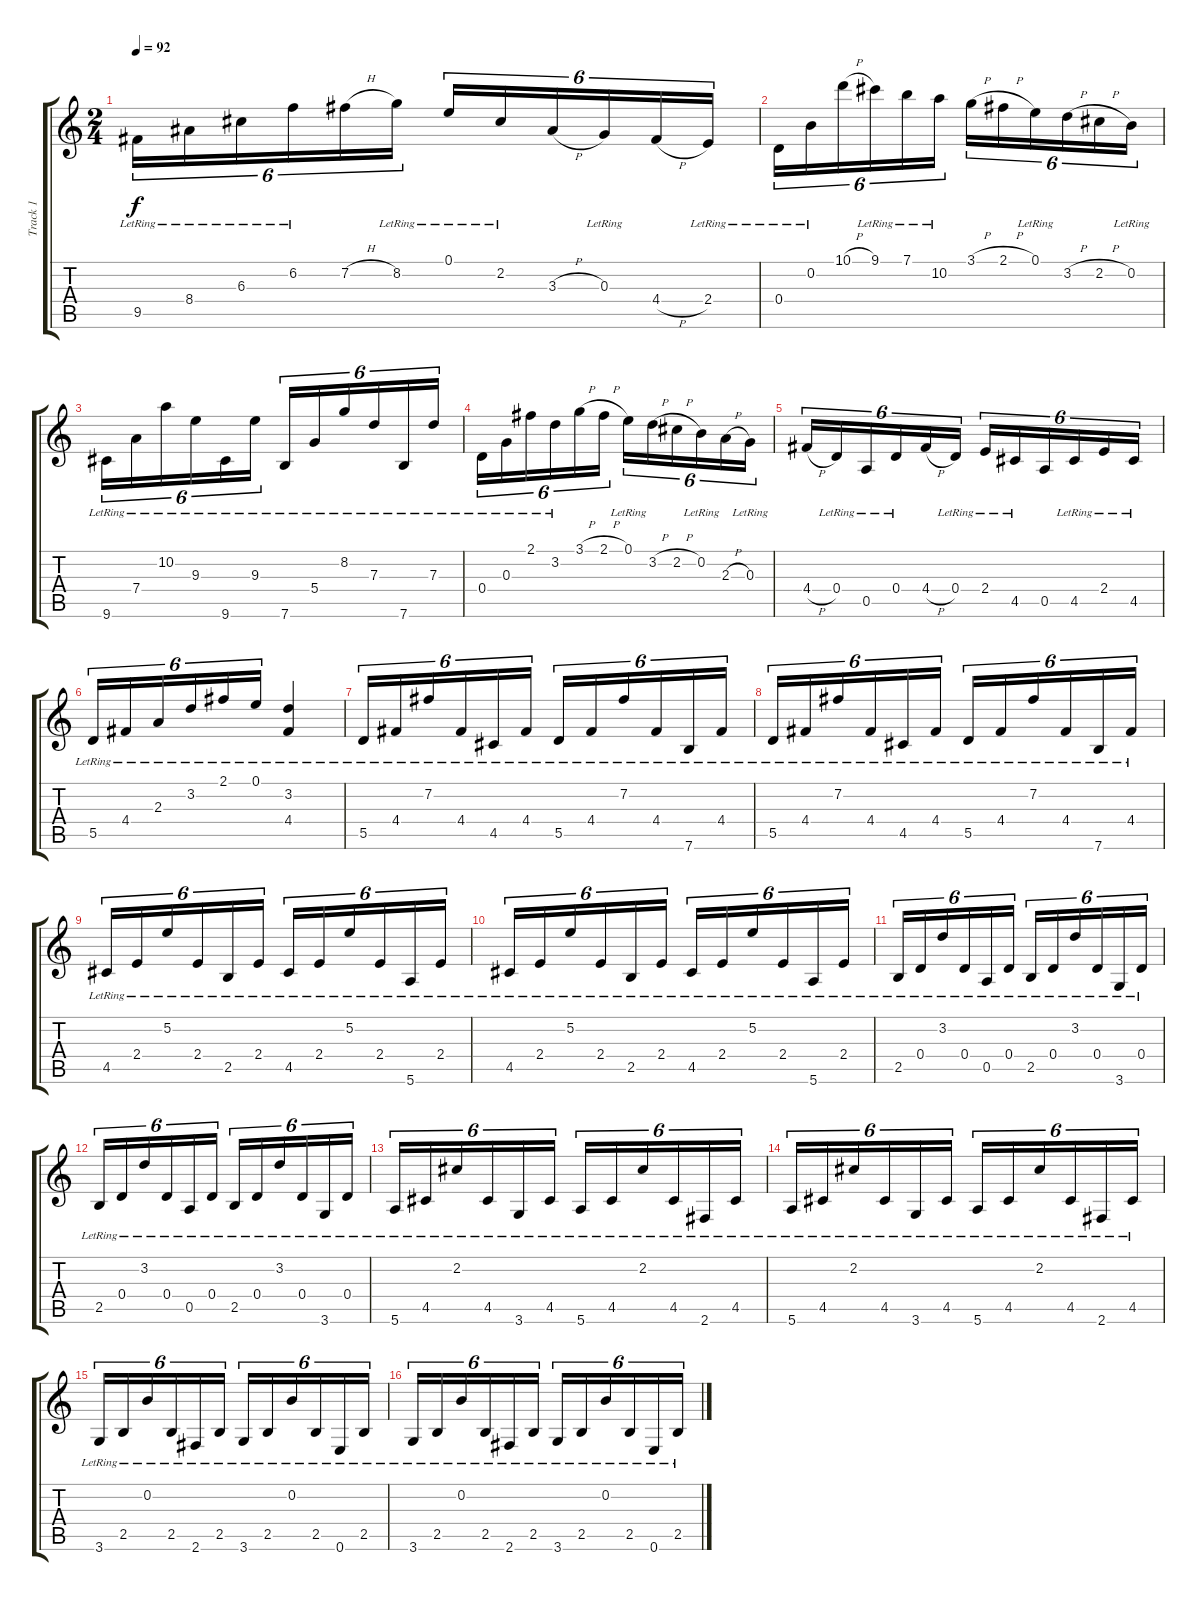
\track ("Track 1" "Track 1") {instrument acousticguitarnylon}
\staff {score tabs}
\tuning (E4 B3 G3 D3 A2 E2) {hide}
\ts (2 4)
\tempo 92
\clef g2
\ks c
9.5{lr}.16{tu (6 4) dy f} 8.4{lr}.16{tu (6 4)} 6.3{lr}.16{tu (6 4)} 6.2{lr}.16{tu (6 4)} 7.2{h}.16{tu (6 4)} 8.2{lr}.16{tu (6 4)} 0.1{lr}.16{tu (6 4)} 2.2{lr}.16{tu (6 4)} 3.3{h}.16{tu (6 4)} 0.3{lr}.16{tu (6 4)} 4.4{h}.16{tu (6 4)} 2.4{lr}.16{tu (6 4)} |
0.4{lr}.16{tu (6 4)} 0.2{lr}.16{tu (6 4)} 10.1{h}.16{tu (6 4)} 9.1{lr}.16{tu (6 4)} 7.1{lr}.16{tu (6 4)} 10.2{lr}.16{tu (6 4)} 3.1{h}.16{tu (6 4)} 2.1{h}.16{tu (6 4)} 0.1{lr}.16{tu (6 4)} 3.2{h}.16{tu (6 4)} 2.2{h}.16{tu (6 4)} 0.2{lr}.16{tu (6 4)} |
9.6{lr}.16{tu (6 4)} 7.4{lr}.16{tu (6 4)} 10.2{lr}.16{tu (6 4)} 9.3{lr}.16{tu (6 4)} 9.6{lr}.16{tu (6 4)} 9.3{lr}.16{tu (6 4)} 7.6{lr}.16{tu (6 4)} 5.4{lr}.16{tu (6 4)} 8.2{lr}.16{tu (6 4)} 7.3{lr}.16{tu (6 4)} 7.6{lr}.16{tu (6 4)} 7.3{lr}.16{tu (6 4)} |
0.4{lr}.16{tu (6 4)} 0.3{lr}.16{tu (6 4)} 2.1{lr}.16{tu (6 4)} 3.2{lr}.16{tu (6 4)} 3.1{h}.16{tu (6 4)} 2.1{h}.16{tu (6 4)} 0.1{lr}.16{tu (6 4)} 3.2{h}.16{tu (6 4)} 2.2{h}.16{tu (6 4)} 0.2{lr}.16{tu (6 4)} 2.3{h}.16{tu (6 4)} 0.3{lr}.16{tu (6 4)} |
4.4{h}.16{tu (6 4)} 0.4{lr}.16{tu (6 4)} 0.5{lr}.16{tu (6 4)} 0.4{lr}.16{tu (6 4)} 4.4{h}.16{tu (6 4)} 0.4{lr}.16{tu (6 4)} 2.4{lr}.16{tu (6 4)} 4.5{lr}.16{tu (6 4)} 0.5.16{tu (6 4)} 4.5{lr}.16{tu (6 4)} 2.4{lr}.16{tu (6 4)} 4.5{lr}.16{tu (6 4)} |
5.5{lr}.16{tu (6 4)} 4.4{lr}.16{tu (6 4)} 2.3{lr}.16{tu (6 4)} 3.2{lr}.16{tu (6 4)} 2.1{lr}.16{tu (6 4)} 0.1{lr}.16{tu (6 4)} (3.2{lr} 4.4{lr}).4 |
5.5{lr}.16{tu (6 4)} 4.4{lr}.16{tu (6 4)} 7.2{lr}.16{tu (6 4)} 4.4{lr}.16{tu (6 4)} 4.5{lr}.16{tu (6 4)} 4.4{lr}.16{tu (6 4)} 5.5{lr}.16{tu (6 4)} 4.4{lr}.16{tu (6 4)} 7.2{lr}.16{tu (6 4)} 4.4{lr}.16{tu (6 4)} 7.6{lr}.16{tu (6 4)} 4.4{lr}.16{tu (6 4)} |
5.5{lr}.16{tu (6 4)} 4.4{lr}.16{tu (6 4)} 7.2{lr}.16{tu (6 4)} 4.4{lr}.16{tu (6 4)} 4.5{lr}.16{tu (6 4)} 4.4{lr}.16{tu (6 4)} 5.5{lr}.16{tu (6 4)} 4.4{lr}.16{tu (6 4)} 7.2{lr}.16{tu (6 4)} 4.4{lr}.16{tu (6 4)} 7.6{lr}.16{tu (6 4)} 4.4{lr}.16{tu (6 4)} |
4.5{lr}.16{tu (6 4)} 2.4{lr}.16{tu (6 4)} 5.2{lr}.16{tu (6 4)} 2.4{lr}.16{tu (6 4)} 2.5{lr}.16{tu (6 4)} 2.4{lr}.16{tu (6 4)} 4.5{lr}.16{tu (6 4)} 2.4{lr}.16{tu (6 4)} 5.2{lr}.16{tu (6 4)} 2.4{lr}.16{tu (6 4)} 5.6{lr}.16{tu (6 4)} 2.4{lr}.16{tu (6 4)} |
4.5{lr}.16{tu (6 4)} 2.4{lr}.16{tu (6 4)} 5.2{lr}.16{tu (6 4)} 2.4{lr}.16{tu (6 4)} 2.5{lr}.16{tu (6 4)} 2.4{lr}.16{tu (6 4)} 4.5{lr}.16{tu (6 4)} 2.4{lr}.16{tu (6 4)} 5.2{lr}.16{tu (6 4)} 2.4{lr}.16{tu (6 4)} 5.6{lr}.16{tu (6 4)} 2.4{lr}.16{tu (6 4)} |
2.5{lr}.16{tu (6 4)} 0.4{lr}.16{tu (6 4)} 3.2{lr}.16{tu (6 4)} 0.4{lr}.16{tu (6 4)} 0.5{lr}.16{tu (6 4)} 0.4{lr}.16{tu (6 4)} 2.5{lr}.16{tu (6 4)} 0.4{lr}.16{tu (6 4)} 3.2{lr}.16{tu (6 4)} 0.4{lr}.16{tu (6 4)} 3.6{lr}.16{tu (6 4)} 0.4{lr}.16{tu (6 4)} |
2.5{lr}.16{tu (6 4)} 0.4{lr}.16{tu (6 4)} 3.2{lr}.16{tu (6 4)} 0.4{lr}.16{tu (6 4)} 0.5{lr}.16{tu (6 4)} 0.4{lr}.16{tu (6 4)} 2.5{lr}.16{tu (6 4)} 0.4{lr}.16{tu (6 4)} 3.2{lr}.16{tu (6 4)} 0.4{lr}.16{tu (6 4)} 3.6{lr}.16{tu (6 4)} 0.4{lr}.16{tu (6 4)} |
5.6{lr}.16{tu (6 4)} 4.5{lr}.16{tu (6 4)} 2.2{lr}.16{tu (6 4)} 4.5{lr}.16{tu (6 4)} 3.6{lr}.16{tu (6 4)} 4.5{lr}.16{tu (6 4)} 5.6{lr}.16{tu (6 4)} 4.5{lr}.16{tu (6 4)} 2.2{lr}.16{tu (6 4)} 4.5{lr}.16{tu (6 4)} 2.6{lr}.16{tu (6 4)} 4.5{lr}.16{tu (6 4)} |
5.6{lr}.16{tu (6 4)} 4.5{lr}.16{tu (6 4)} 2.2{lr}.16{tu (6 4)} 4.5{lr}.16{tu (6 4)} 3.6{lr}.16{tu (6 4)} 4.5{lr}.16{tu (6 4)} 5.6{lr}.16{tu (6 4)} 4.5{lr}.16{tu (6 4)} 2.2{lr}.16{tu (6 4)} 4.5{lr}.16{tu (6 4)} 2.6{lr}.16{tu (6 4)} 4.5{lr}.16{tu (6 4)} |
3.6{lr}.16{tu (6 4)} 2.5{lr}.16{tu (6 4)} 0.2{lr}.16{tu (6 4)} 2.5{lr}.16{tu (6 4)} 2.6{lr}.16{tu (6 4)} 2.5{lr}.16{tu (6 4)} 3.6{lr}.16{tu (6 4)} 2.5{lr}.16{tu (6 4)} 0.2{lr}.16{tu (6 4)} 2.5{lr}.16{tu (6 4)} 0.6{lr}.16{tu (6 4)} 2.5{lr}.16{tu (6 4)} |
3.6{lr}.16{tu (6 4)} 2.5{lr}.16{tu (6 4)} 0.2{lr}.16{tu (6 4)} 2.5{lr}.16{tu (6 4)} 2.6{lr}.16{tu (6 4)} 2.5{lr}.16{tu (6 4)} 3.6{lr}.16{tu (6 4)} 2.5{lr}.16{tu (6 4)} 0.2{lr}.16{tu (6 4)} 2.5{lr}.16{tu (6 4)} 0.6{lr}.16{tu (6 4)} 2.5{lr}.16{tu (6 4)}
